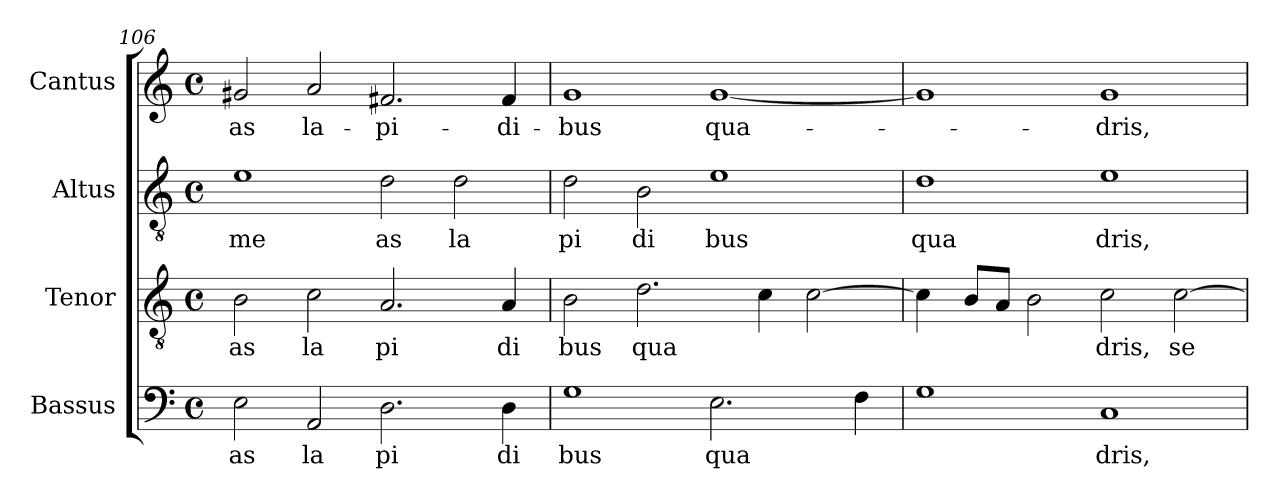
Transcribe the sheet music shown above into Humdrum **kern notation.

**kern	**text	**kern	**text	**kern	**text	**kern	**text
*part4	*part4	*part3	*part3	*part2	*part2	*part1	*part1
*staff4	*staff4	*staff3	*staff3	*staff2	*staff2	*staff1	*staff1
*I"Bassus	*	*I"Tenor	*	*I"Altus	*	*I"Cantus	*
*clefF4	*	*clefGv2	*	*clefGv2	*	*clefG2	*
*M4/4	*	*M4/4	*	*M4/4	*	*M4/4	*
*met(c)	*	*met(c)	*	*met(c)	*	*met(c)	*
=106	=106	=106	=106	=106	=106	=106	=106
!	!LO:LY:b:cj	!	!LO:LY:b:cj	!	!LO:LY:b:cj	!	!LO:LY:b:cj
2E\	as	2B\	as	1e	me	2g#X/	-as
!	!LO:LY:b:cj	!	!LO:LY:b:cj	!	!	!	!LO:LY:b:cj
2AA/	la	2c\	la	.	.	2a/	la-
!	!LO:LY:b:cj	!	!LO:LY:b:cj	!	!LO:LY:b:cj	!	!LO:LY:b:cj
2.D\	pi	2.A/	pi	2d\	as	2.f#X/	-pi-
!	!	!	!	!	!LO:LY:b:cj	!	!
.	.	.	.	2d\	la	.	.
!	!LO:LY:b:cj	!	!LO:LY:b:cj	!	!	!	!LO:LY:b:cj
4D\	di	4A/	di	.	.	4f#/	-di-
=107	=107	=107	=107	=107	=107	=107	=107
!	!LO:LY:b:cj	!	!LO:LY:b:cj	!	!LO:LY:b:cj	!	!LO:LY:b:cj
1G	bus	2B\	bus	2d\	pi	1g	-bus
!	!	!	!LO:LY:b	!	!LO:LY:b:cj	!	!
.	.	2.d\	qua	2B\	di	.	.
!	!LO:LY:b	!	!	!	!LO:LY:b:cj	!	!LO:LY:b
2.E\	qua	.	.	1e	bus	[<1g	qua-
.	.	4c\	.	.	.	.	.
.	.	[>2c\	.	.	.	.	.
4F\	.	.	.	.	.	.	.
=108	=108	=108	=108	=108	=108	=108	=108
!	!	!	!	!	!LO:LY:b:cj	!	!
1G	.	4c\]	.	1d	qua	1g]	.
.	.	8B/L	.	.	.	.	.
.	.	8A/J	.	.	.	.	.
.	.	2B\	.	.	.	.	.
!	!LO:LY:b:cj	!	!LO:LY:b:cj	!	!LO:LY:b:cj	!	!LO:LY:b:cj
1C	dris,	2c\	dris,	1e	dris,	1g	-dris,
!	!	!	!LO:LY:b:cj	!	!	!	!
.	.	[>2c\	se	.	.	.	.
=	=	=	=	=	=	=	=
*-	*-	*-	*-	*-	*-	*-	*-
